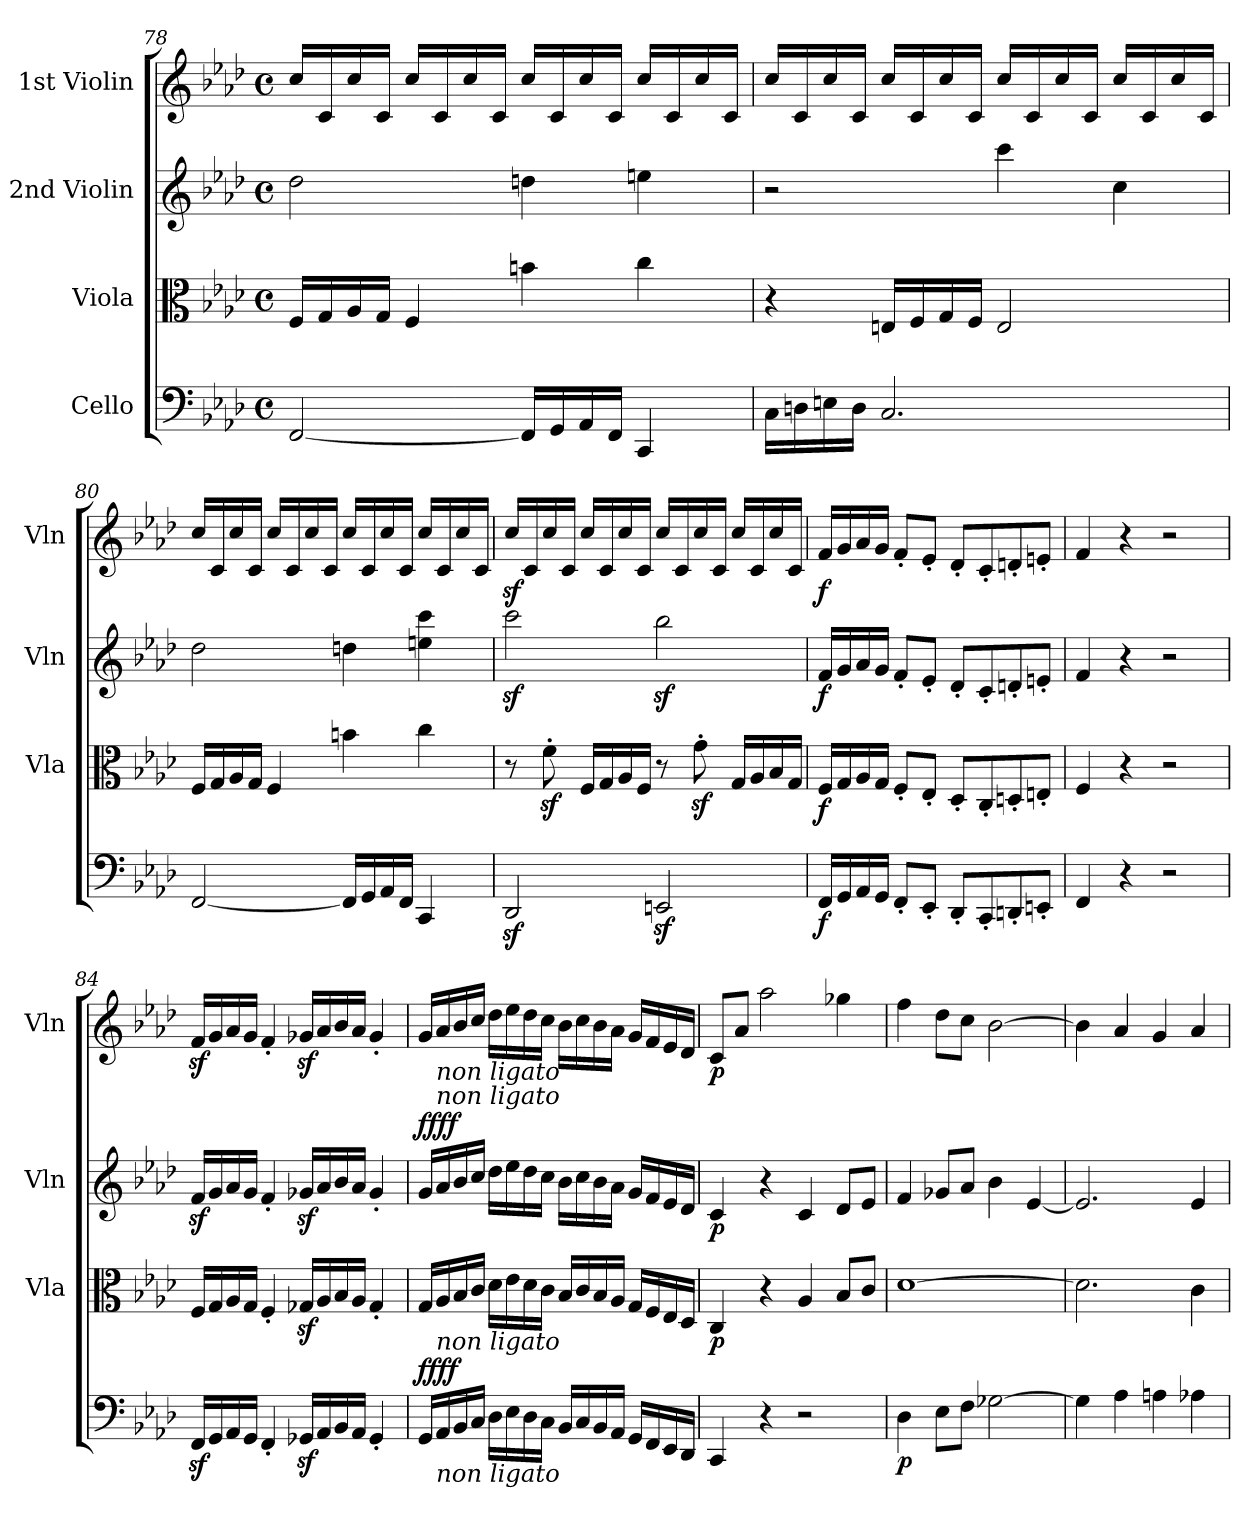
**kern	**dynam	**kern	**dynam	**kern	**dynam	**kern	**dynam
*part4	*part4	*part3	*part3	*part2	*part2	*part1	*part1
*staff4	*staff4	*staff3	*staff3	*staff2	*staff2	*staff1	*staff1
*I"Cello	*	*I"Viola	*	*I"2nd Violin	*	*I"1st Violin	*
*	*	*I'Vla	*	*I'Vln	*	*I'Vln	*
*clefF4	*	*clefC3	*	*clefG2	*	*clefG2	*
*k[b-e-a-d-]	*	*k[b-e-a-d-]	*	*k[b-e-a-d-]	*	*k[b-e-a-d-]	*
*M4/4	*	*M4/4	*	*M4/4	*	*M4/4	*
*met(c)	*	*met(c)	*	*met(c)	*	*met(c)	*
=78	=78	=78	=78	=78	=78	=78	=78
[2FF/	.	16F/LL	.	2dd-\	.	16cc/LL	.
.	.	16G/	.	.	.	16c/	.
.	.	16A-/	.	.	.	16cc/	.
.	.	16G/JJ	.	.	.	16c/JJ	.
.	.	4F/	.	.	.	16cc/LL	.
.	.	.	.	.	.	16c/	.
.	.	.	.	.	.	16cc/	.
.	.	.	.	.	.	16c/JJ	.
16FF/LL]	.	4bn\	.	4ddn\	.	16cc/LL	.
16GG/	.	.	.	.	.	16c/	.
16AA-/	.	.	.	.	.	16cc/	.
16FF/JJ	.	.	.	.	.	16c/JJ	.
4CC/	.	4cc\	.	4een\	.	16cc/LL	.
.	.	.	.	.	.	16c/	.
.	.	.	.	.	.	16cc/	.
.	.	.	.	.	.	16c/JJ	.
!!LO:PB:g=z
=79	=79	=79	=79	=79	=79	=79	=79
16C\LL	.	4r	.	2r	.	16cc/LL	.
16Dn\	.	.	.	.	.	16c/	.
16En\	.	.	.	.	.	16cc/	.
16D\JJ	.	.	.	.	.	16c/JJ	.
2.C/	.	16En/LL	.	.	.	16cc/LL	.
.	.	16F/	.	.	.	16c/	.
.	.	16G/	.	.	.	16cc/	.
.	.	16F/JJ	.	.	.	16c/JJ	.
.	.	2E/	.	4ccc\	.	16cc/LL	.
.	.	.	.	.	.	16c/	.
.	.	.	.	.	.	16cc/	.
.	.	.	.	.	.	16c/JJ	.
.	.	.	.	4cc\	.	16cc/LL	.
.	.	.	.	.	.	16c/	.
.	.	.	.	.	.	16cc/	.
.	.	.	.	.	.	16c/JJ	.
!!LO:LB:g=z
=80	=80	=80	=80	=80	=80	=80	=80
[2FF/	.	16F/LL	.	2dd-\	.	16cc/LL	.
.	.	16G/	.	.	.	16c/	.
.	.	16A-/	.	.	.	16cc/	.
.	.	16G/JJ	.	.	.	16c/JJ	.
.	.	4F/	.	.	.	16cc/LL	.
.	.	.	.	.	.	16c/	.
.	.	.	.	.	.	16cc/	.
.	.	.	.	.	.	16c/JJ	.
16FF/LL]	.	4bn\	.	4ddn\	.	16cc/LL	.
16GG/	.	.	.	.	.	16c/	.
16AA-/	.	.	.	.	.	16cc/	.
16FF/JJ	.	.	.	.	.	16c/JJ	.
4CC/	.	4cc\	.	4een\ 4ccc\	.	16cc/LL	.
.	.	.	.	.	.	16c/	.
.	.	.	.	.	.	16cc/	.
.	.	.	.	.	.	16c/JJ	.
=81	=81	=81	=81	=81	=81	=81	=81
2DD-z</	.	8r	.	2cccz<\	.	16ccz</LL	.
.	.	.	.	.	.	16c/	.
.	.	8fz<'\	.	.	.	16cc/	.
.	.	.	.	.	.	16c/JJ	.
.	.	16F/LL	.	.	.	16cc/LL	.
.	.	16G/	.	.	.	16c/	.
.	.	16A-/	.	.	.	16cc/	.
.	.	16F/JJ	.	.	.	16c/JJ	.
2EEnz</	.	8r	.	2bb-z<\	.	16cc/LL	.
.	.	.	.	.	.	16c/	.
.	.	8gz<'\	.	.	.	16cc/	.
.	.	.	.	.	.	16c/JJ	.
.	.	16G/LL	.	.	.	16cc/LL	.
.	.	16A-/	.	.	.	16c/	.
.	.	16B-/	.	.	.	16cc/	.
.	.	16G/JJ	.	.	.	16c/JJ	.
!!LO:LB:g=z
=82	=82	=82	=82	=82	=82	=82	=82
!	!LO:DY:b	!	!LO:DY:b	!	!LO:DY:b	!	!LO:DY:b
16FF/LL	f	16F/LL	f	16f/LL	f	16f/LL	f
16GG/	.	16G/	.	16g/	.	16g/	.
16AA-/	.	16A-/	.	16a-/	.	16a-/	.
16GG/JJ	.	16G/JJ	.	16g/JJ	.	16g/JJ	.
8FF'/L	.	8F'/L	.	8f'/L	.	8f'/L	.
8EE-'/J	.	8E-'/J	.	8e-'/J	.	8e-'/J	.
8DD-'/L	.	8D-'/L	.	8d-'/L	.	8d-'/L	.
8CC'/	.	8C'/	.	8c'/	.	8c'/	.
8DDn'/	.	8Dn'/	.	8dn'/	.	8dn'/	.
8EEn'/J	.	8En'/J	.	8en'/J	.	8en'/J	.
=83	=83	=83	=83	=83	=83	=83	=83
4FF/	.	4F/	.	4f/	.	4f/	.
4r	.	4r	.	4r	.	4r	.
2r	.	2r	.	2r	.	2r	.
!!LO:PB:g=z
=84	=84	=84	=84	=84	=84	=84	=84
16FFz</LL	.	16F/LL	.	16fz</LL	.	16fz</LL	.
16GG/	.	16G/	.	16g/	.	16g/	.
16AA-/	.	16A-/	.	16a-/	.	16a-/	.
16GG/JJ	.	16G/JJ	.	16g/JJ	.	16g/JJ	.
4FF'/	.	4F'/	.	4f'/	.	4f'/	.
16GG-Xz</LL	.	16G-Xz</LL	.	16g-Xz</LL	.	16g-Xz</LL	.
16AA-/	.	16A-/	.	16a-/	.	16a-/	.
16BB-/	.	16B-/	.	16b-/	.	16b-/	.
16AA-/JJ	.	16A-/JJ	.	16a-/JJ	.	16a-/JJ	.
4GG-'/	.	4G-'/	.	4g-'/	.	4g-'/	.
=85	=85	=85	=85	=85	=85	=85	=85
!	!LO:DY:b	!	!	!	!	!	!
!	!LO:DY:n=1:a	!	!	!	!LO:DY:b	!	!
!	!	!	!	!	!LO:DY:n=1:a	!	!
16GG/LL	ff ff	16G/LL	.	16g/LL	ff ff	16g/LL	.
!	!	!	!	!	!	!LO:TX:b:i:t=non ligato	!
!	!	!	!	!LO:TX:a:i:t=non ligato	!	!	!
!	!	!LO:TX:b:i:t=non ligato	!	!	!	!	!
!LO:TX:b:i:t=non ligato	!	!	!	!	!	!	!
16AA-/	.	16A-/	.	16a-/	.	16a-/	.
16BB-/	.	16B-/	.	16b-/	.	16b-/	.
16C/JJ	.	16c/JJ	.	16cc/JJ	.	16cc/JJ	.
16D-\LL	.	16d-\LL	.	16dd-\LL	.	16dd-\LL	.
16E-\	.	16e-\	.	16ee-\	.	16ee-\	.
16D-\	.	16d-\	.	16dd-\	.	16dd-\	.
16C\JJ	.	16c\JJ	.	16cc\JJ	.	16cc\JJ	.
16BB-/LL	.	16B-/LL	.	16b-\LL	.	16b-\LL	.
16C/	.	16c/	.	16cc\	.	16cc\	.
16BB-/	.	16B-/	.	16b-\	.	16b-\	.
16AA-/JJ	.	16A-/JJ	.	16a-\JJ	.	16a-\JJ	.
16GG/LL	.	16G/LL	.	16g/LL	.	16g/LL	.
16FF/	.	16F/	.	16f/	.	16f/	.
16EE-/	.	16E-/	.	16e-/	.	16e-/	.
16DD-/JJ	.	16D-/JJ	.	16d-/JJ	.	16d-/JJ	.
=86	=86	=86	=86	=86	=86	=86	=86
!	!	!	!LO:DY:b	!	!LO:DY:b	!	!LO:DY:b
4CC/	.	4C/	p	4c/	p	8c/L	p
.	.	.	.	.	.	8a-/J	.
4r	.	4r	.	4r	.	2aa-\	.
2r	.	4A-/	.	4c/	.	.	.
.	.	8B-/L	.	8d-/L	.	4gg-X\	.
.	.	8c/J	.	8e-/J	.	.	.
!!LO:LB:g=z
=87	=87	=87	=87	=87	=87	=87	=87
!	!LO:DY:b	!	!	!	!	!	!
4D-\	p	[1d-	.	4f/	.	4ff\	.
8E-\L	.	.	.	8g-X/L	.	8dd-\L	.
8F\J	.	.	.	8a-/J	.	8cc\J	.
[2G-X\	.	.	.	4b-\	.	[2b-\	.
.	.	.	.	[4e-/	.	.	.
=88	=88	=88	=88	=88	=88	=88	=88
4G-\]	.	2.d-\]	.	2.e-/]	.	4b-\]	.
4A-\	.	.	.	.	.	4a-/	.
4An\	.	.	.	.	.	4g/	.
4A-X\	.	4c\	.	4e-/	.	4a-/	.
=	=	=	=	=	=	=	=
*-	*-	*-	*-	*-	*-	*-	*-
